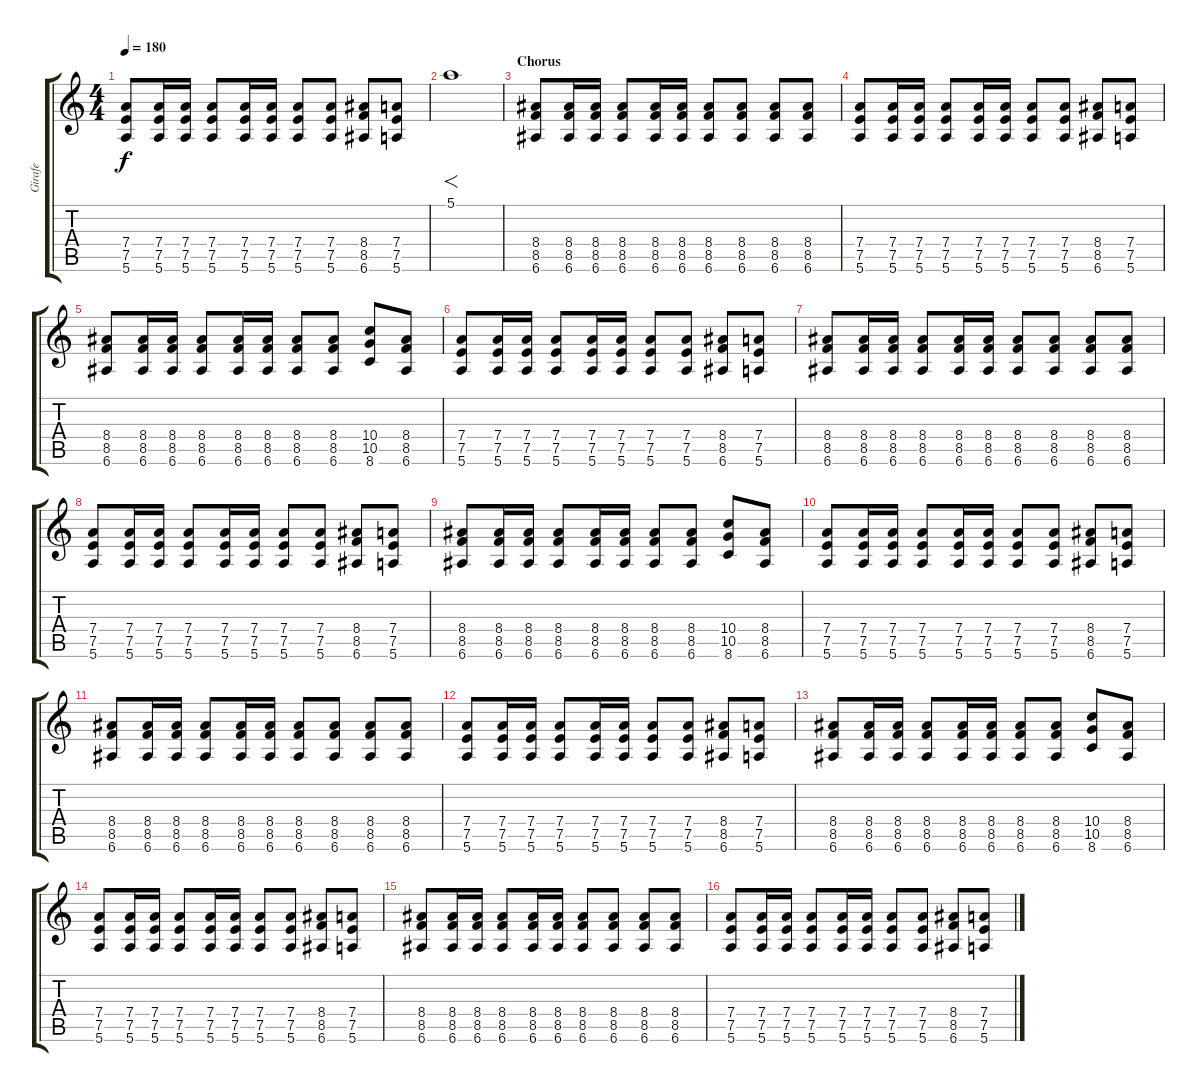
\track ("Girafe" "Girafe") {instrument distortionguitar}
\staff {score tabs}
\tuning (E4 B3 G3 D3 A2 E2) {hide}
\ts (4 4)
\tempo 180
\clef g2
\ks c
(7.4 7.5 5.6).8{dy f} (7.4 7.5 5.6).16 (7.4 7.5 5.6).16 (7.4 7.5 5.6).8 (7.4 7.5 5.6).16 (7.4 7.5 5.6).16 (7.4 7.5 5.6).8 (7.4 7.5 5.6).8 (8.4 8.5 6.6).8 (7.4 7.5 5.6).8 |
5.1.1{f} |
\section ("" "Chorus")
(8.4 8.5 6.6).8 (8.4 8.5 6.6).16 (8.4 8.5 6.6).16 (8.4 8.5 6.6).8 (8.4 8.5 6.6).16 (8.4 8.5 6.6).16 (8.4 8.5 6.6).8 (8.4 8.5 6.6).8 (8.4 8.5 6.6).8 (8.4 8.5 6.6).8 |
(7.4 7.5 5.6).8 (7.4 7.5 5.6).16 (7.4 7.5 5.6).16 (7.4 7.5 5.6).8 (7.4 7.5 5.6).16 (7.4 7.5 5.6).16 (7.4 7.5 5.6).8 (7.4 7.5 5.6).8 (8.4 8.5 6.6).8 (7.4 7.5 5.6).8 |
(8.4 8.5 6.6).8 (8.4 8.5 6.6).16 (8.4 8.5 6.6).16 (8.4 8.5 6.6).8 (8.4 8.5 6.6).16 (8.4 8.5 6.6).16 (8.4 8.5 6.6).8 (8.4 8.5 6.6).8 (10.4 10.5 8.6).8 (8.4 8.5 6.6).8 |
(7.4 7.5 5.6).8 (7.4 7.5 5.6).16 (7.4 7.5 5.6).16 (7.4 7.5 5.6).8 (7.4 7.5 5.6).16 (7.4 7.5 5.6).16 (7.4 7.5 5.6).8 (7.4 7.5 5.6).8 (8.4 8.5 6.6).8 (7.4 7.5 5.6).8 |
(8.4 8.5 6.6).8 (8.4 8.5 6.6).16 (8.4 8.5 6.6).16 (8.4 8.5 6.6).8 (8.4 8.5 6.6).16 (8.4 8.5 6.6).16 (8.4 8.5 6.6).8 (8.4 8.5 6.6).8 (8.4 8.5 6.6).8 (8.4 8.5 6.6).8 |
(7.4 7.5 5.6).8 (7.4 7.5 5.6).16 (7.4 7.5 5.6).16 (7.4 7.5 5.6).8 (7.4 7.5 5.6).16 (7.4 7.5 5.6).16 (7.4 7.5 5.6).8 (7.4 7.5 5.6).8 (8.4 8.5 6.6).8 (7.4 7.5 5.6).8 |
(8.4 8.5 6.6).8 (8.4 8.5 6.6).16 (8.4 8.5 6.6).16 (8.4 8.5 6.6).8 (8.4 8.5 6.6).16 (8.4 8.5 6.6).16 (8.4 8.5 6.6).8 (8.4 8.5 6.6).8 (10.4 10.5 8.6).8 (8.4 8.5 6.6).8 |
(7.4 7.5 5.6).8 (7.4 7.5 5.6).16 (7.4 7.5 5.6).16 (7.4 7.5 5.6).8 (7.4 7.5 5.6).16 (7.4 7.5 5.6).16 (7.4 7.5 5.6).8 (7.4 7.5 5.6).8 (8.4 8.5 6.6).8 (7.4 7.5 5.6).8 |
(8.4 8.5 6.6).8 (8.4 8.5 6.6).16 (8.4 8.5 6.6).16 (8.4 8.5 6.6).8 (8.4 8.5 6.6).16 (8.4 8.5 6.6).16 (8.4 8.5 6.6).8 (8.4 8.5 6.6).8 (8.4 8.5 6.6).8 (8.4 8.5 6.6).8 |
(7.4 7.5 5.6).8 (7.4 7.5 5.6).16 (7.4 7.5 5.6).16 (7.4 7.5 5.6).8 (7.4 7.5 5.6).16 (7.4 7.5 5.6).16 (7.4 7.5 5.6).8 (7.4 7.5 5.6).8 (8.4 8.5 6.6).8 (7.4 7.5 5.6).8 |
(8.4 8.5 6.6).8 (8.4 8.5 6.6).16 (8.4 8.5 6.6).16 (8.4 8.5 6.6).8 (8.4 8.5 6.6).16 (8.4 8.5 6.6).16 (8.4 8.5 6.6).8 (8.4 8.5 6.6).8 (10.4 10.5 8.6).8 (8.4 8.5 6.6).8 |
(7.4 7.5 5.6).8 (7.4 7.5 5.6).16 (7.4 7.5 5.6).16 (7.4 7.5 5.6).8 (7.4 7.5 5.6).16 (7.4 7.5 5.6).16 (7.4 7.5 5.6).8 (7.4 7.5 5.6).8 (8.4 8.5 6.6).8 (7.4 7.5 5.6).8 |
(8.4 8.5 6.6).8 (8.4 8.5 6.6).16 (8.4 8.5 6.6).16 (8.4 8.5 6.6).8 (8.4 8.5 6.6).16 (8.4 8.5 6.6).16 (8.4 8.5 6.6).8 (8.4 8.5 6.6).8 (8.4 8.5 6.6).8 (8.4 8.5 6.6).8 |
(7.4 7.5 5.6).8 (7.4 7.5 5.6).16 (7.4 7.5 5.6).16 (7.4 7.5 5.6).8 (7.4 7.5 5.6).16 (7.4 7.5 5.6).16 (7.4 7.5 5.6).8 (7.4 7.5 5.6).8 (8.4 8.5 6.6).8 (7.4 7.5 5.6).8
